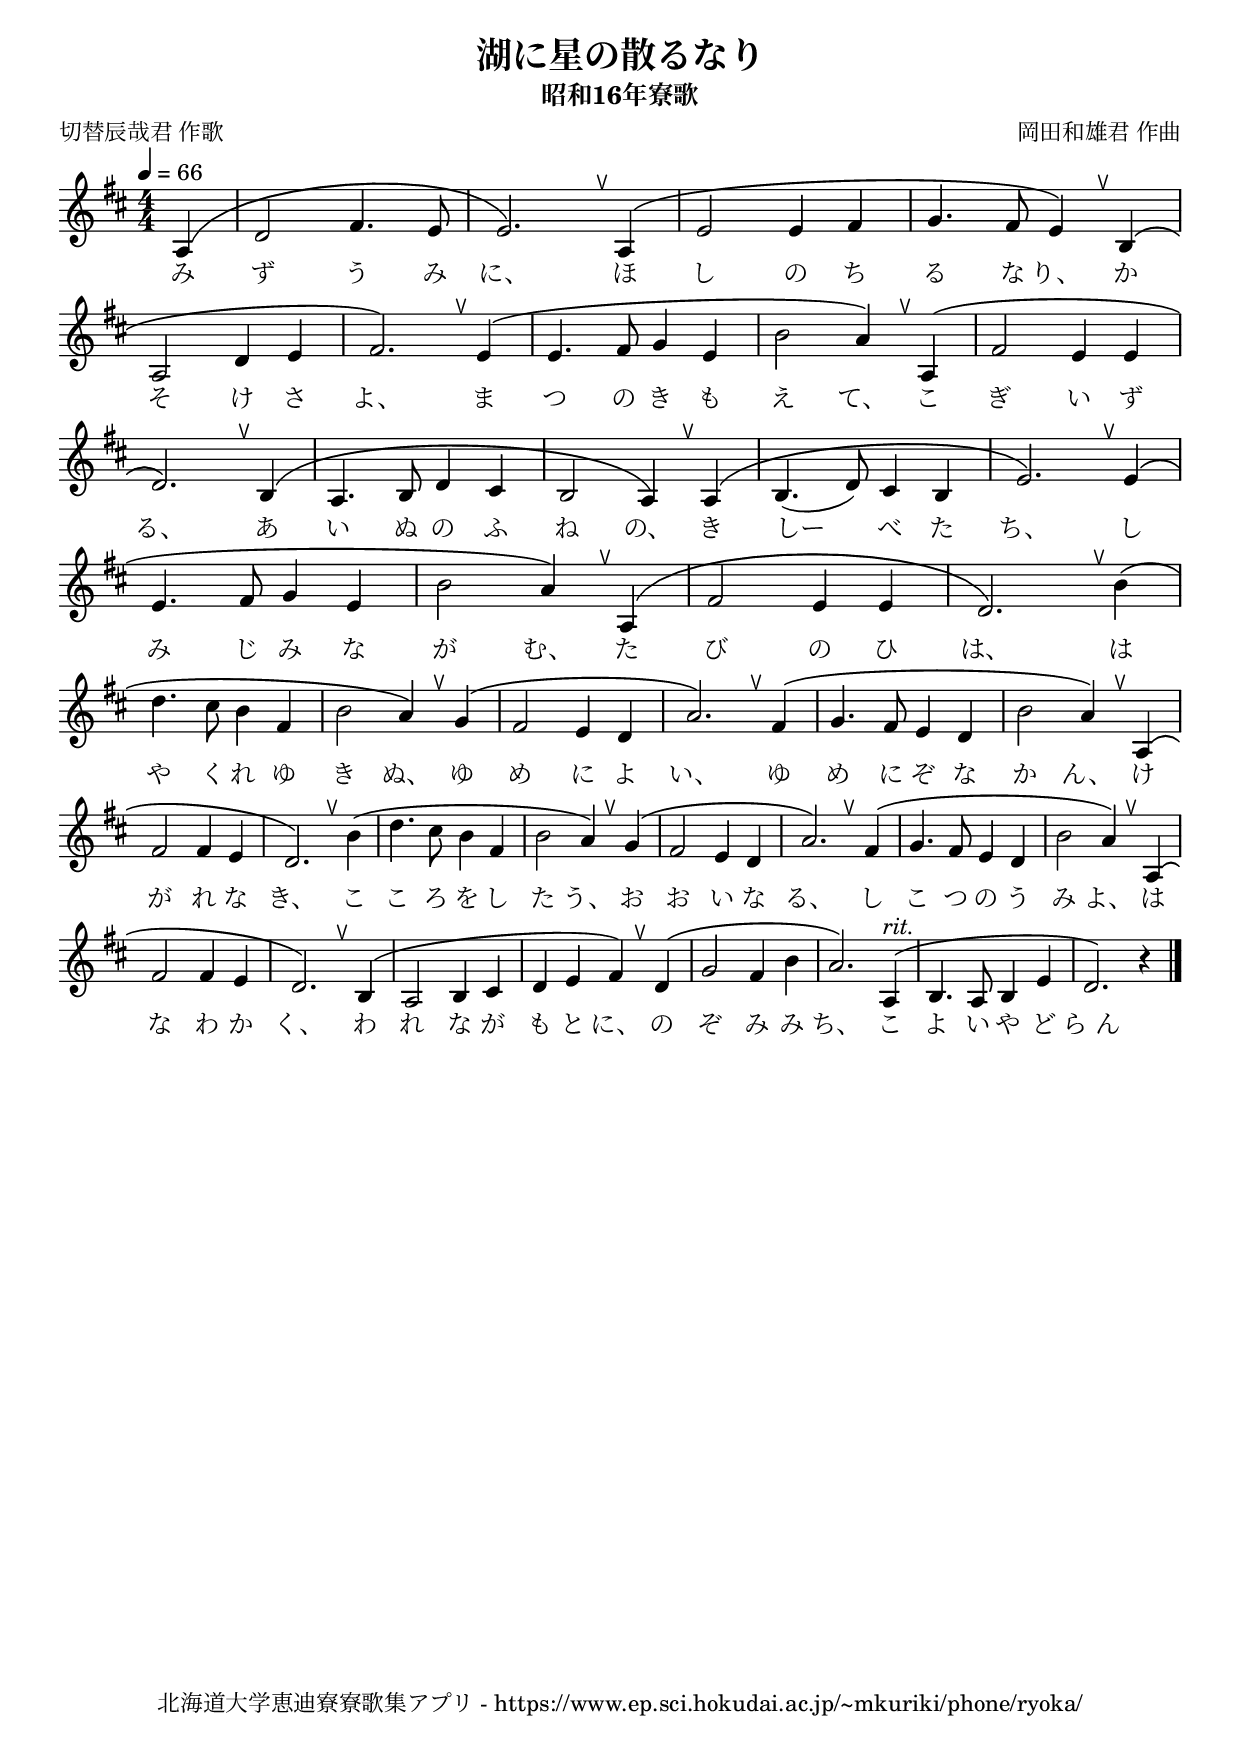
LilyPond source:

\version "2.18.2"

\paper {indent = 0}

\header {
  title = "湖に星の散るなり"
  subtitle = "昭和16年寮歌"
  composer = "岡田和雄君 作曲"
  poet = "切替辰哉君 作歌"
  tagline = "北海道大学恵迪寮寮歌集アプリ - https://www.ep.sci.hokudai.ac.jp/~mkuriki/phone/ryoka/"
}


%{
melody = \relative c'{
  \tempo 4 = 66
  \autoBeamOff
  \numericTimeSignature
  \override BreathingSign.text = \markup { \musicglyph #"scripts.upedaltoe" } % ブレスの記号指定
  \key d \major 
  \time 4/4 
  \partial 4 a | 
  d2 fis4. e8 | 
  e2. a,4 | 
  e'2 e4 fis |
  g4. fis8 e4 b | \break
  a2 d4 e | 
  fis2. e4 | 
  e4. fis8 g4 e | 
  b'2 a4 a, | 
  fis'2 e4 e | \break
  d2. b4 | 
  a4. b8 d4 cis | 
  b2 a4 a | 
  b4.( d8) cis4 b | 
  e2. e4 | \break
  e4. fis8 g4 e | 
  b'2 a4 a, | 
  fis'2 e4 e |
  d2. b'4 | \break
  \repeat volta 2 {
  d4. cis8 b4 fis | 
  b2 a4 g | 
  fis2 e4 d | 
  a'2. fis4 | 
  g4. fis8 e4 d | 
  b'2 a4 a,|
  fis'2 fis4 e |
  }
  \alternative{ 
    {d2. b'4 | }
    {d,2. b4 |}
  } | 
  a2 b4 cis | 
  d e fis d | 
  g2 fis4 b | 
  a2. a,4 | 
  b4. a8 b4 e | 
  d2. r4 \bar "|." | 
}
%}

melody = \relative c'{
  \tempo 4 = 66
  \autoBeamOff
  \numericTimeSignature
  \override BreathingSign.text = \markup { \musicglyph #"scripts.upedaltoe" } % ブレスの記号指定
  \key d \major 
  \time 4/4 
  \partial 4 a ^\( | 
  d2 fis4. e8 | 
  e2. \) \breathe a,4 ^\( | 
  e'2 e4 fis |
  g4. fis8 e4 \) \breathe b ^\( | \break
  a2 d4 e | 
  fis2. \) \breathe e4 ^\( | 
  e4. fis8 g4 e | 
  b'2 a4 \) \breathe a, ^\( | 
  fis'2 e4 e | \break
  d2. \) \breathe b4 ^\( | 
  a4. b8 d4 cis | 
  b2 a4 \) \breathe a ^\( | 
  b4.( d8) cis4 b | 
  e2. \) \breathe e4 ^\( | \break
  e4. fis8 g4 e | 
  b'2 a4 \) \breathe a, ^\( | 
  fis'2 e4 e |
  d2. \) \breathe b'4 ^\( | \break
  d4. cis8 b4 fis | 
  b2 a4 \) \breathe g ^\( | 
  fis2 e4 d | 
  a'2. \) \breathe fis4 ^\( | 
  g4. fis8 e4 d | 
  b'2 a4 \) \breathe a, ^\( |
  fis'2 fis4 e |
  d2. \) \breathe b'4 ^\( | 
  d4. cis8 b4 fis | 
  b2 a4 \) \breathe g ^\( | 
  fis2 e4 d | 
  a'2. \) \breathe fis4 ^\( | 
  g4. fis8 e4 d | 
  b'2 a4 \) \breathe a, ^\( |
  fis'2 fis4 e |
  d2. \) \breathe b4 ^\( |
  a2 b4 cis | 
  d e fis \) \breathe d ^\( | 
  g2 fis4 b | 
  a2. \) a,4 ^\markup { \italic rit.}  ^\( | 
  b4. a8 b4 e | 
  d2. \) r4 \bar "|." | 
}

%{
text = \lyricmode {
  み | 
  ず う み | 
  に、 ほ | 
  し の ち | 
  る な り か | 
  そ け さ | 
  よ ま | 
  つ の き も | 
  え て こ | 
  ぎ い ず | 
  る、 あ | 
  い ぬ の ふ | 
  ね の、 き | 
  しー べ た | 
  ち、 し | 
  み じ み な | 
  が む、 た | 
  び の ひ | 
  は、 は | 
  や く れ ゆ | 
  き ぬ ゆ | 
  め に よ | 
  い、 ゆ | 
  め に ぞ な | 
  か ん、 け | 
  が れ な | 
  き、 こ | 
  く、 わ | 
  れ な が | 
  も と に、 の | 
  ぞ み み | 
  ち こ | 
  よ い や ど | 
  ら_ん 
}
%}

text = \lyricmode {
  み | 
  ず う み | 
  に、 ほ | 
  し の ち | 
  る な り、 か | 
  そ け さ | 
  よ、 ま | 
  つ の き も | 
  え て、 こ | 
  ぎ い ず | 
  る、 あ | 
  い ぬ の ふ | 
  ね の、 き | 
  しー べ た | 
  ち、 し | 
  み じ み な | 
  が む、 た | 
  び の ひ | 
  は、 は | 
  や く れ ゆ | 
  き ぬ、 ゆ | 
  め に よ | 
  い、 ゆ | 
  め に ぞ な | 
  か ん、 け | 
  が れ な | 
  き、 こ | 
  こ ろ を し | 
  た う、 お | 
  お い な | 
  る、 し | 
  こ つ の う | 
  み よ、 は | 
  な わ か | 
  く、 わ | 
  れ な が | 
  も と に、 の | 
  ぞ み み | 
  ち、 こ | 
  よ い や ど | 
  ら_ん 
}

harmony = \chordmode {
}

drum = \drummode{
}


\score {
  <<
    % ギターコード
    %{
    \new ChordNames \with {midiInstrument = #"acoustic guitar (nylon)"}{
      \set chordChanges = ##t
      \harmony
    }
    %}
    
    % メロディーライン
    \new Voice = "one"{\melody}
    % 歌詞
    \new Lyrics \lyricsto "one" \text
    % 太鼓
    % \new DrumStaff \with{
    %   \remove "Time_signature_engraver"
    %   drumStyleTable = #percussion-style
    %   \override StaffSymbol.line-count = #1
    %   \hide Stem
    % }
    % \drum
  >>
  
\midi {}
\layout {
  \context {
    \Score
    \remove "Bar_number_engraver"
  }
}

}

